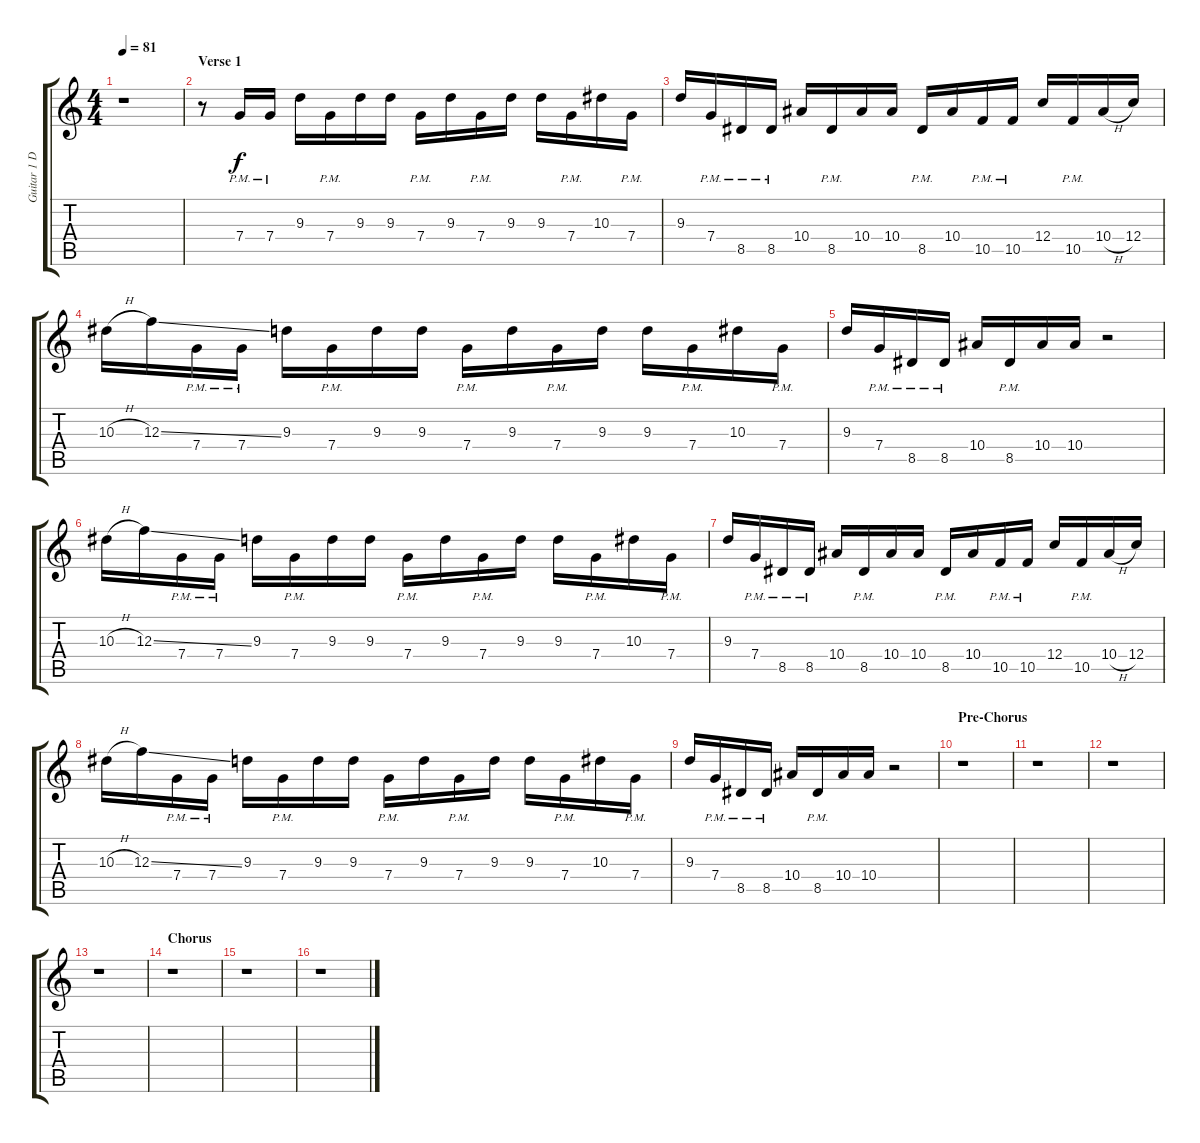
\track ("Guitar 1 Delay" "Guitar 1 D") {instrument electricguitarclean}
\staff {score tabs}
\tuning (D4 A3 F3 C3 G2 C2) {hide}
\ts (4 4)
\tempo 81
\clef g2
\ks c
r.1{dy f} |
\section ("" "Verse 1")
r.8 7.4{pm}.16 7.4{pm}.16 9.3.16 7.4{pm}.16 9.3.16 9.3.16 7.4{pm}.16 9.3.16 7.4{pm}.16 9.3.16 9.3.16 7.4{pm}.16 10.3.16 7.4{pm}.16 |
9.3.16 7.4{pm}.16 8.5{pm}.16 8.5{pm}.16 10.4.16 8.5{pm}.16 10.4.16 10.4.16 8.5{pm}.16 10.4.16 10.5{pm}.16 10.5{pm}.16 12.4.16 10.5{pm}.16 10.4{h}.16 12.4.16 |
10.3{h}.16 12.3{ss}.16 7.4{pm}.16 7.4{pm}.16 9.3.16 7.4{pm}.16 9.3.16 9.3.16 7.4{pm}.16 9.3.16 7.4{pm}.16 9.3.16 9.3.16 7.4{pm}.16 10.3.16 7.4{pm}.16 |
9.3.16 7.4{pm}.16 8.5{pm}.16 8.5{pm}.16 10.4.16 8.5{pm}.16 10.4.16 10.4.16 r.2 |
10.3{h}.16 12.3{ss}.16 7.4{pm}.16 7.4{pm}.16 9.3.16 7.4{pm}.16 9.3.16 9.3.16 7.4{pm}.16 9.3.16 7.4{pm}.16 9.3.16 9.3.16 7.4{pm}.16 10.3.16 7.4{pm}.16 |
9.3.16 7.4{pm}.16 8.5{pm}.16 8.5{pm}.16 10.4.16 8.5{pm}.16 10.4.16 10.4.16 8.5{pm}.16 10.4.16 10.5{pm}.16 10.5{pm}.16 12.4.16 10.5{pm}.16 10.4{h}.16 12.4.16 |
10.3{h}.16 12.3{ss}.16 7.4{pm}.16 7.4{pm}.16 9.3.16 7.4{pm}.16 9.3.16 9.3.16 7.4{pm}.16 9.3.16 7.4{pm}.16 9.3.16 9.3.16 7.4{pm}.16 10.3.16 7.4{pm}.16 |
9.3.16 7.4{pm}.16 8.5{pm}.16 8.5{pm}.16 10.4.16 8.5{pm}.16 10.4.16 10.4.16 r.2 |
\section ("" "Pre-Chorus")
r.1 |
r.1 |
r.1 |
r.1 |
\section ("" "Chorus")
r.1 |
r.1 |
r.1
